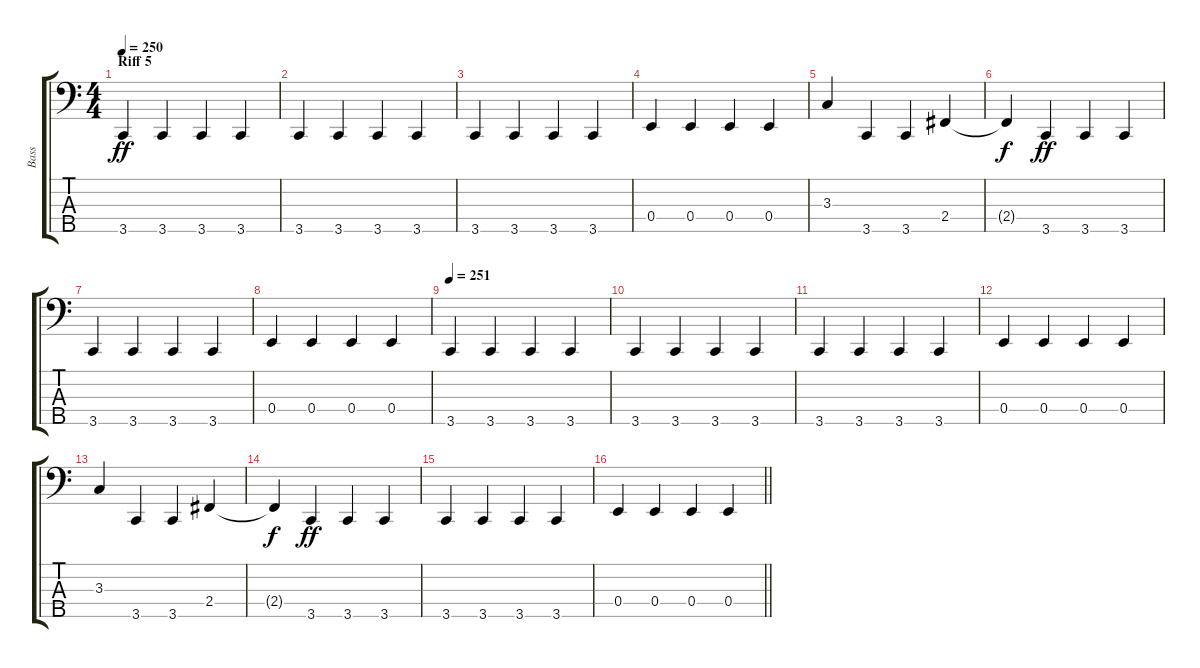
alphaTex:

\track ("Bass" "Bass") {instrument electricbasspick}
\staff {score tabs}
\tuning (G2 D2 A1 E1 A0) {hide}
\ts (4 4)
\section ("" "Riff 5")
\tempo 250
\clef f4
\ks c
3.5.4{dy ff} 3.5.4 3.5.4 3.5.4 |
3.5.4 3.5.4 3.5.4 3.5.4 |
3.5.4 3.5.4 3.5.4 3.5.4 |
0.4.4 0.4.4 0.4.4 0.4.4 |
3.3.4 3.5.4 3.5.4 2.4.4 |
2.4{t}.4{dy f} 3.5.4{dy ff} 3.5.4 3.5.4 |
3.5.4 3.5.4 3.5.4 3.5.4 |
0.4.4 0.4.4 0.4.4 0.4.4 |
\tempo 251
3.5.4 3.5.4 3.5.4 3.5.4 |
3.5.4 3.5.4 3.5.4 3.5.4 |
3.5.4 3.5.4 3.5.4 3.5.4 |
0.4.4 0.4.4 0.4.4 0.4.4 |
3.3.4 3.5.4 3.5.4 2.4.4 |
2.4{t}.4{dy f} 3.5.4{dy ff} 3.5.4 3.5.4 |
3.5.4 3.5.4 3.5.4 3.5.4 |
\barLineRight lightlight
0.4.4 0.4.4 0.4.4 0.4.4
